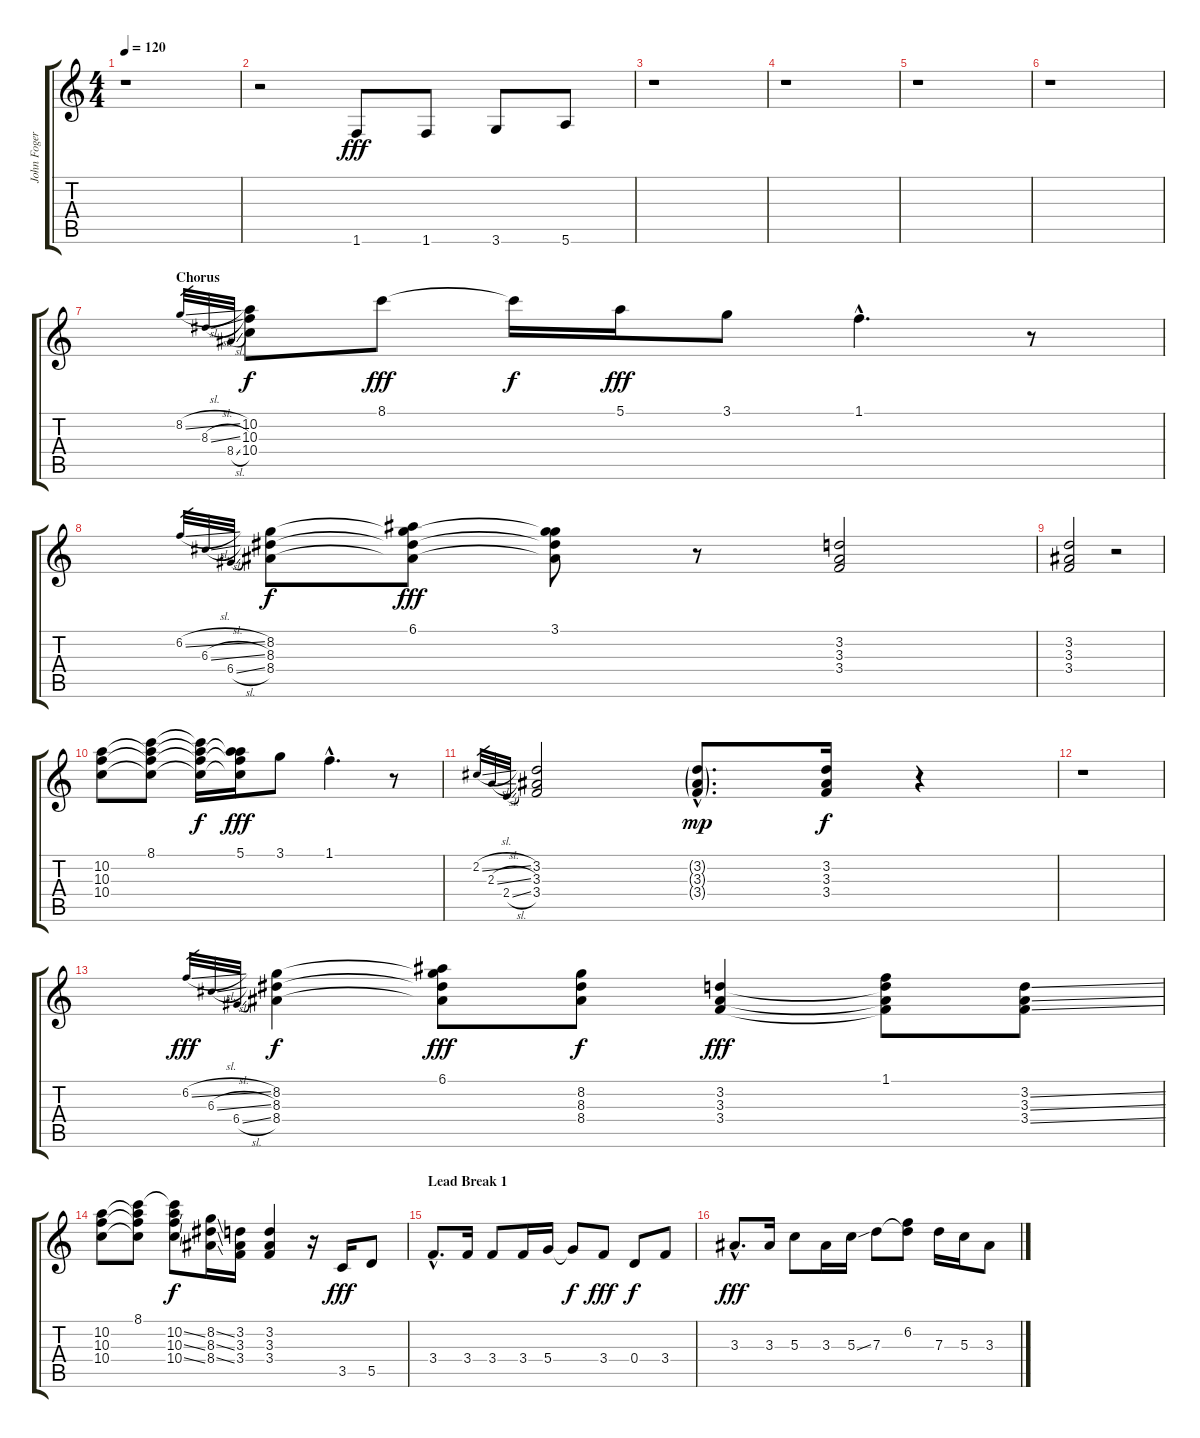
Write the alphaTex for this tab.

\track ("John Fogerty" "John Foger") {instrument electricguitarclean}
\staff {score tabs}
\tuning (E4 B3 G3 D3 A2 E2) {hide}
\ts (4 4)
\tempo 120
\clef g2
\ks c
r.1{dy fff} |
r.2 1.6.8 1.6.8 3.6.8 5.6.8 |
r.1 |
r.1 |
r.1 |
r.1 |
\section ("" "Chorus")
8.2{sl}.32{gr} 8.3{sl}.32{gr} 8.4{sl}.32{gr} (10.2 10.3 10.4).8{dy f} 8.1.8{dy fff} 8.1{t}.16{dy f} 5.1.16{dy fff} 3.1.8 1.1{hac}.4{d} r.8 |
6.2{sl}.32{gr} 6.3{sl}.32{gr} 6.4{sl}.32{gr} (8.2 8.3 8.4).8{dy f} (6.1 8.2{t} 8.3{t} 8.4{t}).8{dy fff} (3.1 8.2{t} 8.3{t} 8.4{t}).8 r.8 (3.2 3.3 3.4).2 |
(3.2 3.3 3.4).2 r.2 |
(10.2 10.3 10.4).8 (8.1 10.2{t} 10.3{t} 10.4{t}).8 (8.1{t} 10.2{t} 10.3{t} 10.4{t}).16{dy f} (5.1 10.2{t} 10.3{t} 10.4{t}).16{dy fff} 3.1.8 1.1{hac}.4{d} r.8 |
2.2{sl}.32{gr} 2.3{sl}.32{gr} 2.4{sl}.32{gr} (3.2 3.3 3.4).2 (3.2{g hac} 3.3{g hac} 3.4{g hac}).8{d dy mp} (3.2 3.3 3.4).16{dy f} r.4 |
r.1 |
6.2{sl}.32{gr dy fff} 6.3{sl}.32{gr} 6.4{sl}.32{gr} (8.2 8.3 8.4).4{dy f} (6.1 8.2{t} 8.3{t} 8.4{t}).8{dy fff} (8.2 8.3 8.4).8{dy f} (3.2 3.3 3.4).4{dy fff} (1.1 3.2{t} 3.3{t} 3.4{t}).8 (3.2{ss} 3.3{ss} 3.4{ss}).8 |
(10.2 10.3 10.4).8 (8.1 10.2{t} 10.3{t} 10.4{t}).8 (8.1{t} 10.2{ss} 10.3{ss} 10.4{ss}).8{dy f} (8.2{ss} 8.3{ss} 8.4{ss}).16 (3.2 3.3 3.4).16 (3.2 3.3 3.4).4 r.16 3.5.16{dy fff} 5.5.8 |
\section ("" "Lead Break 1")
3.4{hac}.8{d} 3.4.16 3.4.8 3.4.16 5.4.16 5.4{t}.8{dy f} 3.4.8{dy fff} 0.4.8{dy f} 3.4.8 |
3.3{hac}.8{d dy fff} 3.3.16 5.3.8 3.3.16 5.3{ss}.16 7.3.8 (6.2 7.3{t}).8 7.3.16 5.3.16 3.3.8
